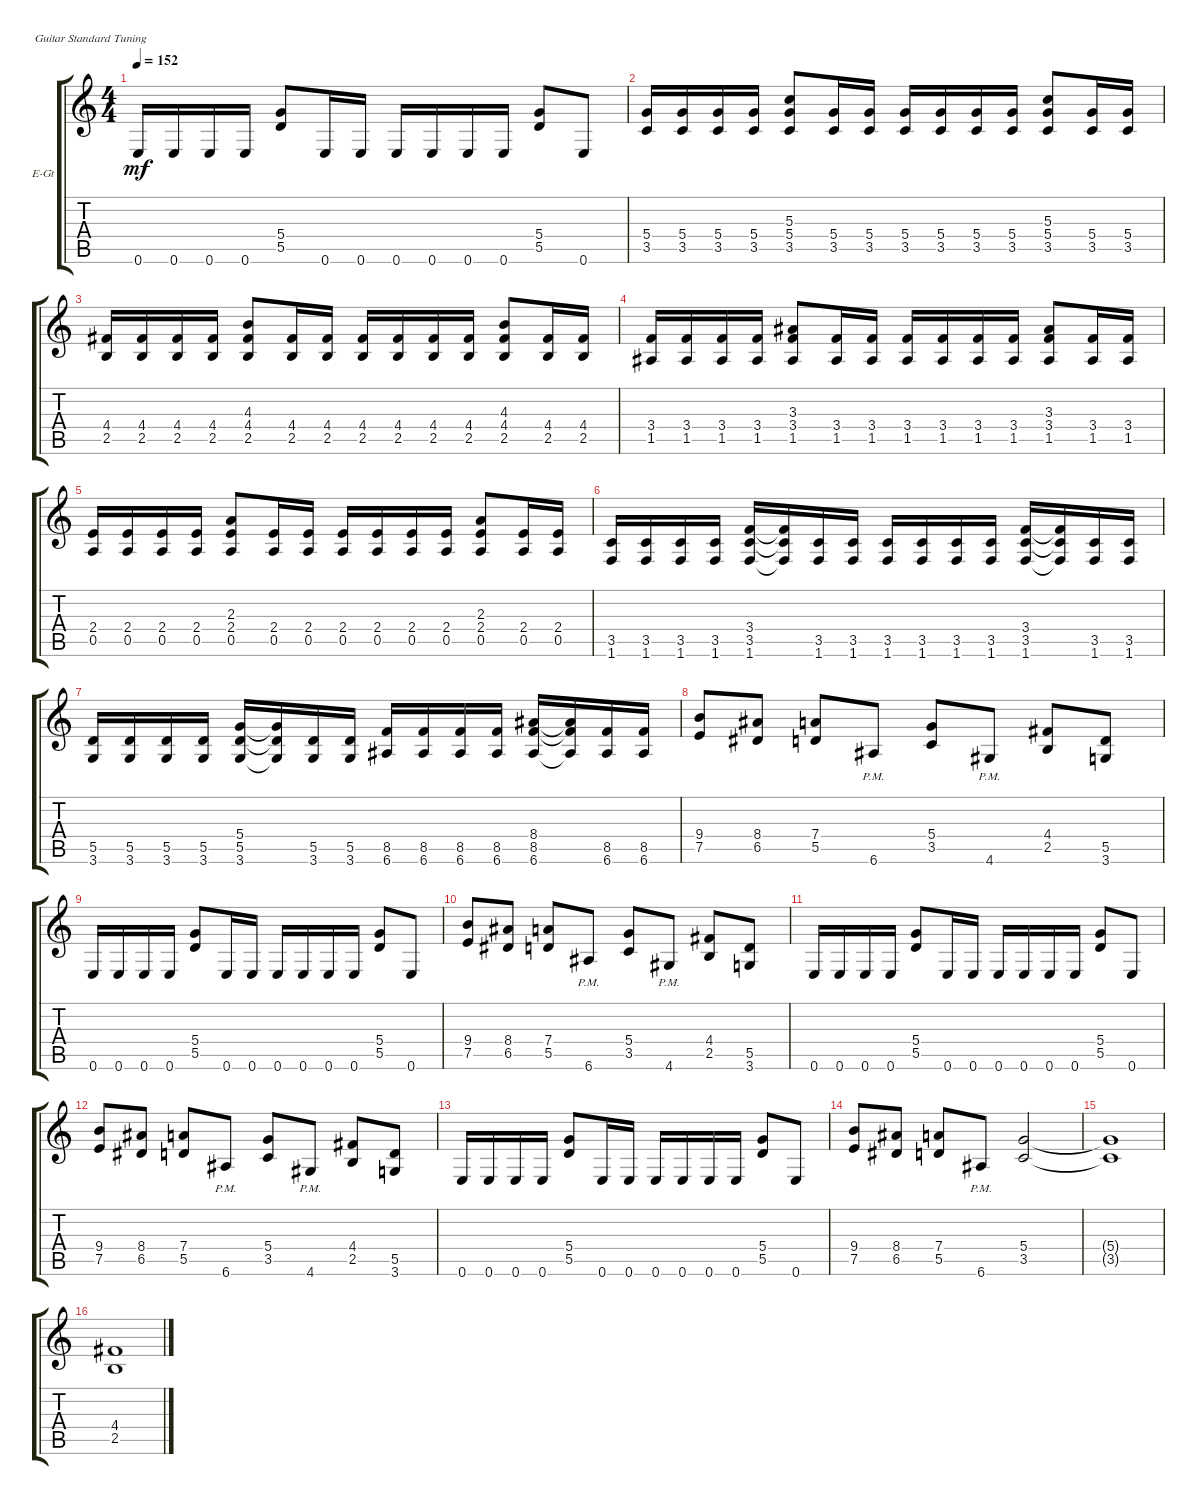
\defaultSystemsLayout 4
\bracketExtendMode groupsimilarinstruments
\firstSystemTrackNameOrientation horizontal
\otherSystemsTrackNameOrientation horizontal
\track ("Electric Guitar" "E-Gt") {instrument distortionguitar}
\staff {score tabs}
\tuning (E4 B3 G3 D3 A2 E2)
\ts (4 4)
\tempo 152
\clef g2
\ks c
0.6.16{dy mf} 0.6.16 0.6.16 0.6.16 (5.5 5.4).8 0.6.16 0.6.16 0.6.16 0.6.16 0.6.16 0.6.16 (5.5 5.4).8 0.6.8 |
(3.5 5.4).16 (3.5 5.4).16 (3.5 5.4).16 (3.5 5.4).16 (3.5 5.4 5.3).8 (3.5 5.4).16 (3.5 5.4).16 (3.5 5.4).16 (3.5 5.4).16 (3.5 5.4).16 (3.5 5.4).16 (3.5 5.4 5.3).8 (3.5 5.4).16 (3.5 5.4).16 |
(2.5 4.4).16 (2.5 4.4).16 (2.5 4.4).16 (2.5 4.4).16 (2.5 4.4 4.3).8 (2.5 4.4).16 (2.5 4.4).16 (2.5 4.4).16 (2.5 4.4).16 (2.5 4.4).16 (2.5 4.4).16 (2.5 4.4 4.3).8 (2.5 4.4).16 (2.5 4.4).16 |
(1.5 3.4).16 (1.5 3.4).16 (1.5 3.4).16 (1.5 3.4).16 (1.5 3.4 3.3).8 (1.5 3.4).16 (1.5 3.4).16 (1.5 3.4).16 (1.5 3.4).16 (1.5 3.4).16 (1.5 3.4).16 (1.5 3.4 3.3).8 (1.5 3.4).16 (1.5 3.4).16 |
(0.5 2.4).16 (0.5 2.4).16 (0.5 2.4).16 (0.5 2.4).16 (0.5 2.4 2.3).8 (0.5 2.4).16 (0.5 2.4).16 (0.5 2.4).16 (0.5 2.4).16 (0.5 2.4).16 (0.5 2.4).16 (0.5 2.4 2.3).8 (0.5 2.4).16 (0.5 2.4).16 |
(1.6 3.5).16 (1.6 3.5).16 (1.6 3.5).16 (1.6 3.5).16 (1.6 3.5 3.4).16 (1.6{t} 3.4{t} 3.5{t}).16 (1.6 3.5).16 (1.6 3.5).16 (1.6 3.5).16 (1.6 3.5).16 (1.6 3.5).16 (1.6 3.5).16 (1.6 3.5 3.4).16 (1.6{t} 3.5{t} 3.4{t}).16 (1.6 3.5).16 (1.6 3.5).16 |
(3.6 5.5).16 (3.6 5.5).16 (3.6 5.5).16 (3.6 5.5).16 (3.6 5.5 5.4).16 (3.6{t} 5.5{t} 5.4{t}).16 (3.6 5.5).16 (3.6 5.5).16 (6.6 8.5).16 (6.6 8.5).16 (6.6 8.5).16 (6.6 8.5).16 (6.6 8.5 8.4).16 (6.6{t} 8.5{t} 8.4{t}).16 (6.6 8.5).16 (6.6 8.5).16 |
(7.5 9.4).8 (6.5 8.4).8 (5.5 7.4).8 6.6{pm}.8 (3.5 5.4).8 4.6{pm}.8 (2.5 4.4).8 (3.6 5.5).8 |
0.6.16 0.6.16 0.6.16 0.6.16 (5.5 5.4).8 0.6.16 0.6.16 0.6.16 0.6.16 0.6.16 0.6.16 (5.5 5.4).8 0.6.8 |
(7.5 9.4).8 (6.5 8.4).8 (5.5 7.4).8 6.6{pm}.8 (3.5 5.4).8 4.6{pm}.8 (2.5 4.4).8 (3.6 5.5).8 |
0.6.16 0.6.16 0.6.16 0.6.16 (5.5 5.4).8 0.6.16 0.6.16 0.6.16 0.6.16 0.6.16 0.6.16 (5.5 5.4).8 0.6.8 |
(7.5 9.4).8 (6.5 8.4).8 (5.5 7.4).8 6.6{pm}.8 (3.5 5.4).8 4.6{pm}.8 (2.5 4.4).8 (3.6 5.5).8 |
0.6.16 0.6.16 0.6.16 0.6.16 (5.5 5.4).8 0.6.16 0.6.16 0.6.16 0.6.16 0.6.16 0.6.16 (5.5 5.4).8 0.6.8 |
(7.5 9.4).8 (6.5 8.4).8 (5.5 7.4).8 6.6{pm}.8 (3.5 5.4).2 |
(3.5{t} 5.4{t}).1 |
(2.5 4.4).1
